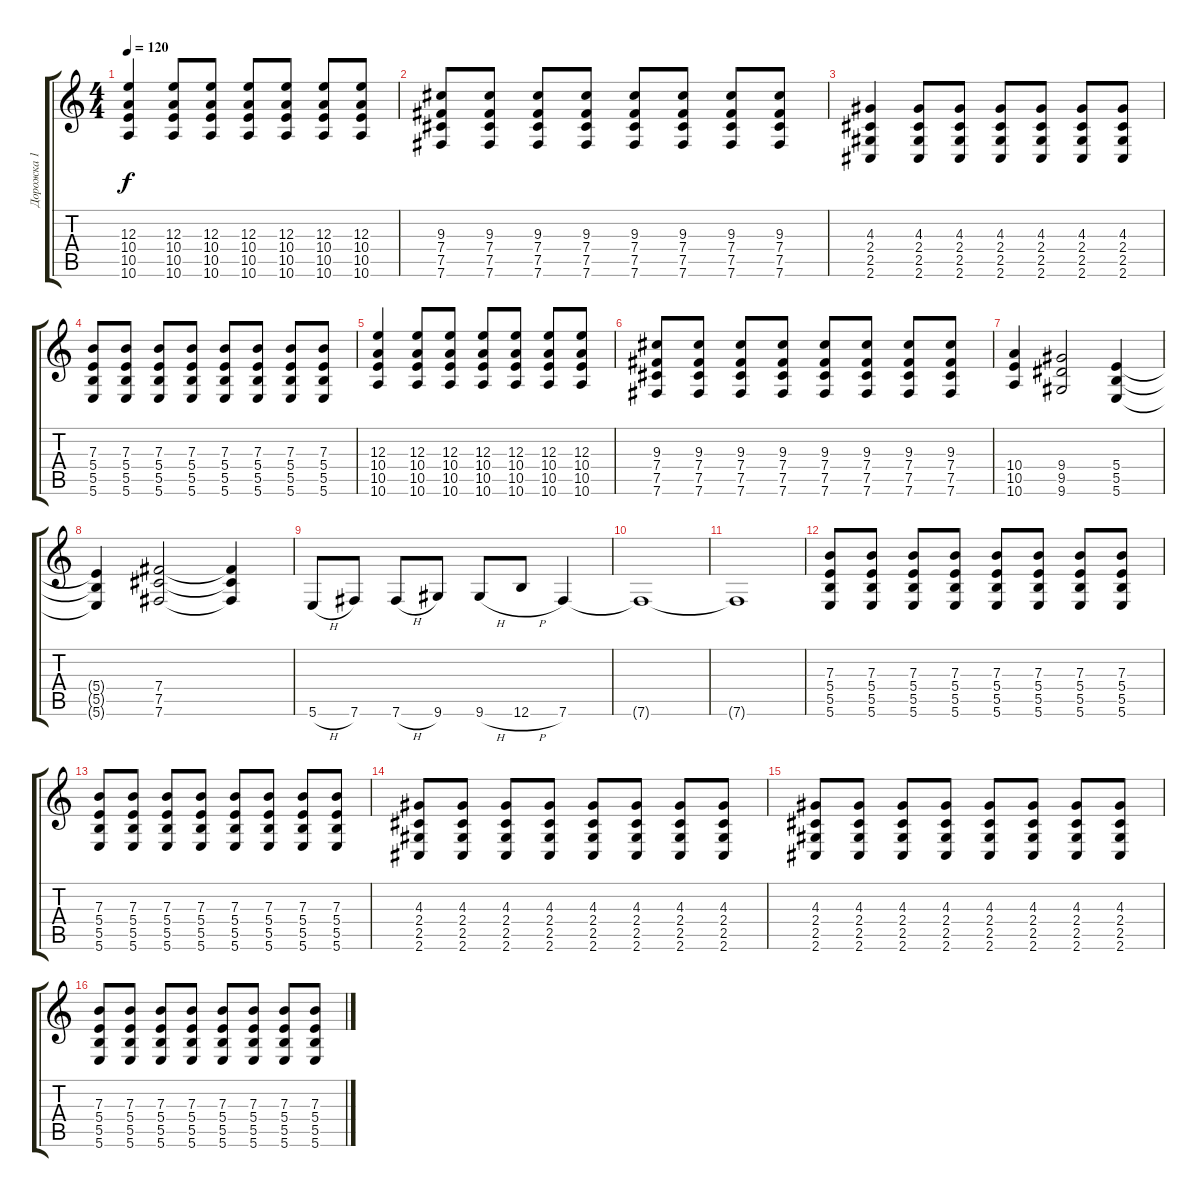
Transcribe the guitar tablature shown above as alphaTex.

\track ("Дорожка 1" "Дорожка 1") {instrument distortionguitar}
\staff {score tabs}
\tuning (Db4 Ab3 E3 B2 Gb2 B1) {hide}
\ts (4 4)
\tempo 120
\clef g2
\ks c
(12.3 10.4 10.5 10.6).4{dy f} (12.3 10.4 10.5 10.6).8 (12.3 10.4 10.5 10.6).8 (12.3 10.4 10.5 10.6).8 (12.3 10.4 10.5 10.6).8 (12.3 10.4 10.5 10.6).8 (12.3 10.4 10.5 10.6).8 |
(9.3 7.4 7.5 7.6).8 (9.3 7.4 7.5 7.6).8 (9.3 7.4 7.5 7.6).8 (9.3 7.4 7.5 7.6).8 (9.3 7.4 7.5 7.6).8 (9.3 7.4 7.5 7.6).8 (9.3 7.4 7.5 7.6).8 (9.3 7.4 7.5 7.6).8 |
(4.3 2.4 2.5 2.6).4 (4.3 2.4 2.5 2.6).8 (4.3 2.4 2.5 2.6).8 (4.3 2.4 2.5 2.6).8 (4.3 2.4 2.5 2.6).8 (4.3 2.4 2.5 2.6).8 (4.3 2.4 2.5 2.6).8 |
(7.3 5.4 5.5 5.6).8 (7.3 5.4 5.5 5.6).8 (7.3 5.4 5.5 5.6).8 (7.3 5.4 5.5 5.6).8 (7.3 5.4 5.5 5.6).8 (7.3 5.4 5.5 5.6).8 (7.3 5.4 5.5 5.6).8 (7.3 5.4 5.5 5.6).8 |
(12.3 10.4 10.5 10.6).4 (12.3 10.4 10.5 10.6).8 (12.3 10.4 10.5 10.6).8 (12.3 10.4 10.5 10.6).8 (12.3 10.4 10.5 10.6).8 (12.3 10.4 10.5 10.6).8 (12.3 10.4 10.5 10.6).8 |
(9.3 7.4 7.5 7.6).8 (9.3 7.4 7.5 7.6).8 (9.3 7.4 7.5 7.6).8 (9.3 7.4 7.5 7.6).8 (9.3 7.4 7.5 7.6).8 (9.3 7.4 7.5 7.6).8 (9.3 7.4 7.5 7.6).8 (9.3 7.4 7.5 7.6).8 |
(10.4 10.5 10.6).4 (9.4 9.5 9.6).2 (5.4 5.5 5.6).4 |
(5.4{t} 5.5{t} 5.6{t}).4 (7.4 7.5 7.6).2 (7.4{t} 7.5{t} 7.6{t}).4 |
5.6{h}.8 7.6.8 7.6{h}.8 9.6.8 9.6{h}.8 12.6{h}.8 7.6.4 |
7.6{t}.1 |
7.6{t}.1 |
(7.3 5.4 5.5 5.6).8 (7.3 5.4 5.5 5.6).8 (7.3 5.4 5.5 5.6).8 (7.3 5.4 5.5 5.6).8 (7.3 5.4 5.5 5.6).8 (7.3 5.4 5.5 5.6).8 (7.3 5.4 5.5 5.6).8 (7.3 5.4 5.5 5.6).8 |
(7.3 5.4 5.5 5.6).8 (7.3 5.4 5.5 5.6).8 (7.3 5.4 5.5 5.6).8 (7.3 5.4 5.5 5.6).8 (7.3 5.4 5.5 5.6).8 (7.3 5.4 5.5 5.6).8 (7.3 5.4 5.5 5.6).8 (7.3 5.4 5.5 5.6).8 |
(4.3 2.4 2.5 2.6).8 (4.3 2.4 2.5 2.6).8 (4.3 2.4 2.5 2.6).8 (4.3 2.4 2.5 2.6).8 (4.3 2.4 2.5 2.6).8 (4.3 2.4 2.5 2.6).8 (4.3 2.4 2.5 2.6).8 (4.3 2.4 2.5 2.6).8 |
(4.3 2.4 2.5 2.6).8 (4.3 2.4 2.5 2.6).8 (4.3 2.4 2.5 2.6).8 (4.3 2.4 2.5 2.6).8 (4.3 2.4 2.5 2.6).8 (4.3 2.4 2.5 2.6).8 (4.3 2.4 2.5 2.6).8 (4.3 2.4 2.5 2.6).8 |
(7.3 5.4 5.5 5.6).8 (7.3 5.4 5.5 5.6).8 (7.3 5.4 5.5 5.6).8 (7.3 5.4 5.5 5.6).8 (7.3 5.4 5.5 5.6).8 (7.3 5.4 5.5 5.6).8 (7.3 5.4 5.5 5.6).8 (7.3 5.4 5.5 5.6).8
